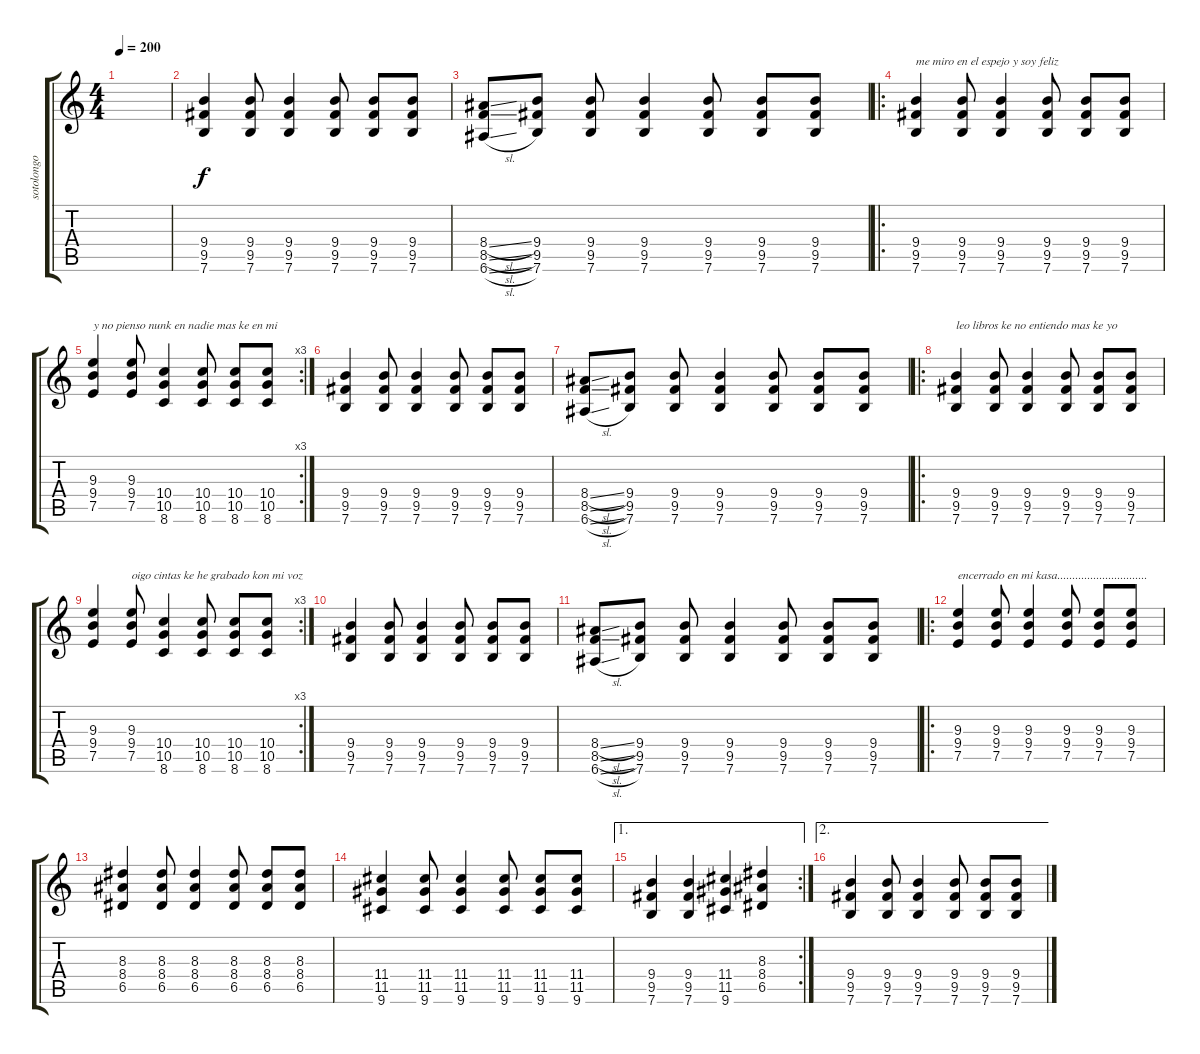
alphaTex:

\track ("sotolongo" "sotolongo") {instrument distortionguitar}
\staff {score tabs}
\tuning (E4 B3 G3 D3 A2 E2) {hide}
\ts (4 4)
\tempo 200
\clef g2
\ks c
|
(9.4 9.5 7.6).4 (9.4 9.5 7.6).8 (9.4 9.5 7.6).4 (9.4 9.5 7.6).8 (9.4 9.5 7.6).8 (9.4 9.5 7.6).8 |
(8.4{sl} 8.5{sl} 6.6{sl}).8 (9.4 9.5 7.6).8 (9.4 9.5 7.6).8 (9.4 9.5 7.6).4 (9.4 9.5 7.6).8 (9.4 9.5 7.6).8 (9.4 9.5 7.6).8 |
\ro
(9.4 9.5 7.6).4{txt "me miro en el espejo y soy feliz "} (9.4 9.5 7.6).8 (9.4 9.5 7.6).4 (9.4 9.5 7.6).8 (9.4 9.5 7.6).8 (9.4 9.5 7.6).8 |
\rc 3
(9.3 9.4 7.5).4{txt "y no pienso nunk en nadie mas ke en mi"} (9.3 9.4 7.5).8 (10.4 10.5 8.6).4 (10.4 10.5 8.6).8 (10.4 10.5 8.6).8 (10.4 10.5 8.6).8 |
(9.4 9.5 7.6).4 (9.4 9.5 7.6).8 (9.4 9.5 7.6).4 (9.4 9.5 7.6).8 (9.4 9.5 7.6).8 (9.4 9.5 7.6).8 |
(8.4{sl} 8.5{sl} 6.6{sl}).8 (9.4 9.5 7.6).8 (9.4 9.5 7.6).8 (9.4 9.5 7.6).4 (9.4 9.5 7.6).8 (9.4 9.5 7.6).8 (9.4 9.5 7.6).8 |
\ro
(9.4 9.5 7.6).4{txt "leo libros ke no entiendo mas ke yo"} (9.4 9.5 7.6).8 (9.4 9.5 7.6).4 (9.4 9.5 7.6).8 (9.4 9.5 7.6).8 (9.4 9.5 7.6).8 |
\rc 3
(9.3 9.4 7.5).4 (9.3 9.4 7.5).8{txt "oigo cintas ke he grabado kon mi voz"} (10.4 10.5 8.6).4 (10.4 10.5 8.6).8 (10.4 10.5 8.6).8 (10.4 10.5 8.6).8 |
(9.4 9.5 7.6).4 (9.4 9.5 7.6).8 (9.4 9.5 7.6).4 (9.4 9.5 7.6).8 (9.4 9.5 7.6).8 (9.4 9.5 7.6).8 |
(8.4{sl} 8.5{sl} 6.6{sl}).8 (9.4 9.5 7.6).8 (9.4 9.5 7.6).8 (9.4 9.5 7.6).4 (9.4 9.5 7.6).8 (9.4 9.5 7.6).8 (9.4 9.5 7.6).8 |
\ro
(9.3 9.4 7.5).4{txt "encerrado en mi kasa.............................."} (9.3 9.4 7.5).8 (9.3 9.4 7.5).4 (9.3 9.4 7.5).8 (9.3 9.4 7.5).8 (9.3 9.4 7.5).8 |
(8.3 8.4 6.5).4 (8.3 8.4 6.5).8 (8.3 8.4 6.5).4 (8.3 8.4 6.5).8 (8.3 8.4 6.5).8 (8.3 8.4 6.5).8 |
(11.4 11.5 9.6).4 (11.4 11.5 9.6).8 (11.4 11.5 9.6).4 (11.4 11.5 9.6).8 (11.4 11.5 9.6).8 (11.4 11.5 9.6).8 |
\ae 1
\rc 2
(9.4 9.5 7.6).4 (9.4 9.5 7.6).4 (11.4 11.5 9.6).4 (8.3 8.4 6.5).4 |
\ae 2
(9.4 9.5 7.6).4 (9.4 9.5 7.6).8 (9.4 9.5 7.6).4 (9.4 9.5 7.6).8 (9.4 9.5 7.6).8 (9.4 9.5 7.6).8
